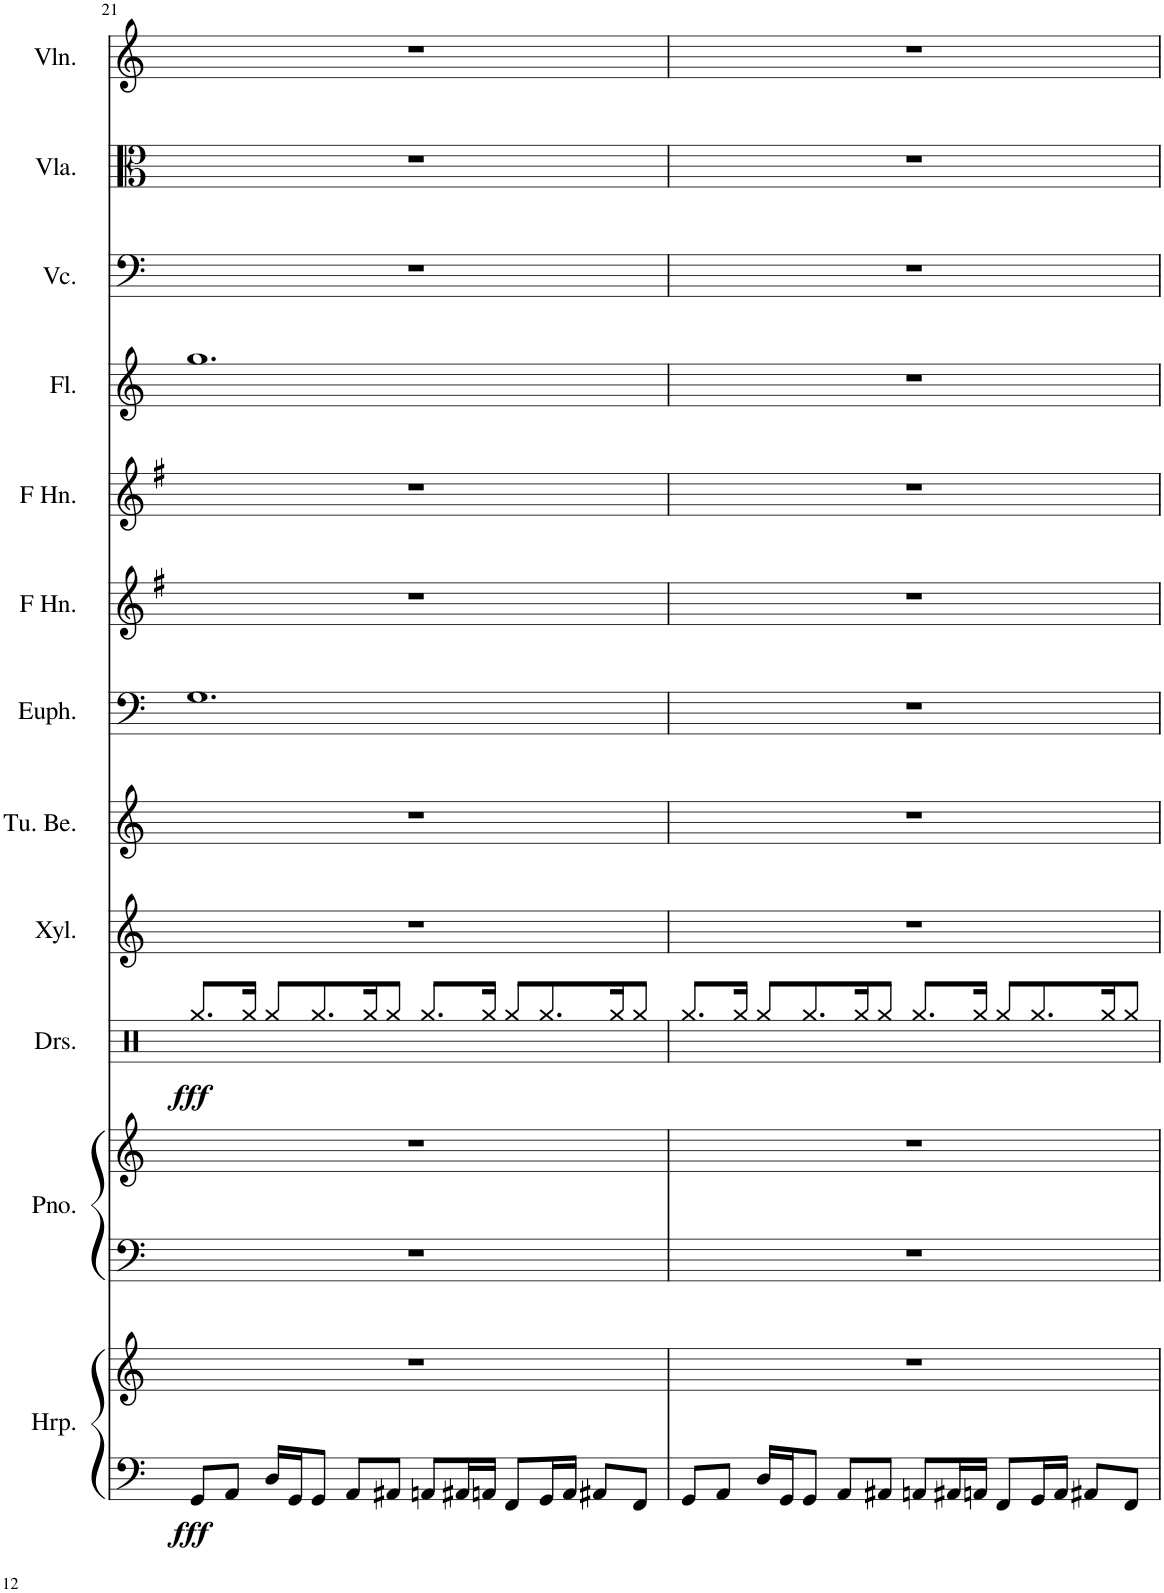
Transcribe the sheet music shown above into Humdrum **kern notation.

**kern	**kern	**dynam	**kern	**kern	**kern	**dynam	**kern	**kern	**kern	**kern	**kern	**kern	**kern	**kern	**kern
*part12	*part12	*part12	*part11	*part11	*part10	*part10	*part9	*part8	*part7	*part6	*part5	*part4	*part3	*part2	*part1
*staff14	*staff13	*staff13/14	*staff12	*staff11	*staff10	*staff10	*staff9	*staff8	*staff7	*staff6	*staff5	*staff4	*staff3	*staff2	*staff1
*I"Harp	*	*	*I"Piano	*	*I"Drumset	*	*I"Xylophone	*I"Tubular Bells	*I"Euphonium	*I"Horn in F	*I"Horn in F	*I"Flute	*I"Violoncello	*I"Viola	*I"Violin
*I'Hrp.	*	*	*I'Pno.	*	*I'Drs.	*	*I'Xyl.	*I'Tu. Be.	*I'Euph.	*	*	*I'Fl.	*I'Vc.	*I'Vla.	*I'Vln.
!!LO:PB:g=z
*clefF4	*clefG2	*	*clefF4	*clefG2	*clefX	*	*clefG2	*clefG2	*clefF4	*clefG2	*clefG2	*clefG2	*clefF4	*clefC3	*clefG2
*	*	*	*	*	*	*	*Trd-7c-12	*	*	*Trd4c7	*Trd4c7	*	*	*	*
*k[]	*k[]	*	*k[]	*k[]	*k[]	*	*k[]	*k[]	*k[]	*k[f#]	*k[f#]	*k[]	*k[]	*k[]	*k[]
*M6/4	*M6/4	*	*M6/4	*M6/4	*M6/4	*	*M6/4	*M6/4	*M6/4	*M6/4	*M6/4	*M6/4	*M6/4	*M6/4	*M6/4
=21	=21	=21	=21	=21	=21	=21	=21	=21	=21	=21	=21	=21	=21	=21	=21
!	!	!LO:DY:b=2	!	!	!	!LO:DY:b	!	!	!	!	!	!	!	!	!
8GG/L	1.r	fff	1.r	1.r	8.Rgg/L	fff	1.r	1.r	1.G	1.r	1.r	1.gg	1.r	1.r	1.r
8AA/J	.	.	.	.	.	.	.	.	.	.	.	.	.	.	.
.	.	.	.	.	16Rgg/Jk	.	.	.	.	.	.	.	.	.	.
16D/LL	.	.	.	.	8Rgg/L	.	.	.	.	.	.	.	.	.	.
16GG/J	.	.	.	.	.	.	.	.	.	.	.	.	.	.	.
8GG/J	.	.	.	.	8.Rgg/	.	.	.	.	.	.	.	.	.	.
8AA/L	.	.	.	.	.	.	.	.	.	.	.	.	.	.	.
.	.	.	.	.	16Rgg/K	.	.	.	.	.	.	.	.	.	.
8AA#X/J	.	.	.	.	8Rgg/J	.	.	.	.	.	.	.	.	.	.
8AAn/L	.	.	.	.	8.Rgg/L	.	.	.	.	.	.	.	.	.	.
16AA#X/L	.	.	.	.	.	.	.	.	.	.	.	.	.	.	.
16AAn/JJ	.	.	.	.	16Rgg/Jk	.	.	.	.	.	.	.	.	.	.
8FF/L	.	.	.	.	8Rgg/L	.	.	.	.	.	.	.	.	.	.
16GG/L	.	.	.	.	8.Rgg/	.	.	.	.	.	.	.	.	.	.
16AA/JJ	.	.	.	.	.	.	.	.	.	.	.	.	.	.	.
8AA#X/L	.	.	.	.	.	.	.	.	.	.	.	.	.	.	.
.	.	.	.	.	16Rgg/K	.	.	.	.	.	.	.	.	.	.
8FF/J	.	.	.	.	8Rgg/J	.	.	.	.	.	.	.	.	.	.
=22	=22	=22	=22	=22	=22	=22	=22	=22	=22	=22	=22	=22	=22	=22	=22
8GG/L	1.r	.	1.r	1.r	8.Rgg/L	.	1.r	1.r	1.r	1.r	1.r	1.r	1.r	1.r	1.r
8AA/J	.	.	.	.	.	.	.	.	.	.	.	.	.	.	.
.	.	.	.	.	16Rgg/Jk	.	.	.	.	.	.	.	.	.	.
16D/LL	.	.	.	.	8Rgg/L	.	.	.	.	.	.	.	.	.	.
16GG/J	.	.	.	.	.	.	.	.	.	.	.	.	.	.	.
8GG/J	.	.	.	.	8.Rgg/	.	.	.	.	.	.	.	.	.	.
8AA/L	.	.	.	.	.	.	.	.	.	.	.	.	.	.	.
.	.	.	.	.	16Rgg/K	.	.	.	.	.	.	.	.	.	.
8AA#X/J	.	.	.	.	8Rgg/J	.	.	.	.	.	.	.	.	.	.
8AAn/L	.	.	.	.	8.Rgg/L	.	.	.	.	.	.	.	.	.	.
16AA#X/L	.	.	.	.	.	.	.	.	.	.	.	.	.	.	.
16AAn/JJ	.	.	.	.	16Rgg/Jk	.	.	.	.	.	.	.	.	.	.
8FF/L	.	.	.	.	8Rgg/L	.	.	.	.	.	.	.	.	.	.
16GG/L	.	.	.	.	8.Rgg/	.	.	.	.	.	.	.	.	.	.
16AA/JJ	.	.	.	.	.	.	.	.	.	.	.	.	.	.	.
8AA#X/L	.	.	.	.	.	.	.	.	.	.	.	.	.	.	.
.	.	.	.	.	16Rgg/K	.	.	.	.	.	.	.	.	.	.
8FF/J	.	.	.	.	8Rgg/J	.	.	.	.	.	.	.	.	.	.
=	=	=	=	=	=	=	=	=	=	=	=	=	=	=	=
*-	*-	*-	*-	*-	*-	*-	*-	*-	*-	*-	*-	*-	*-	*-	*-
